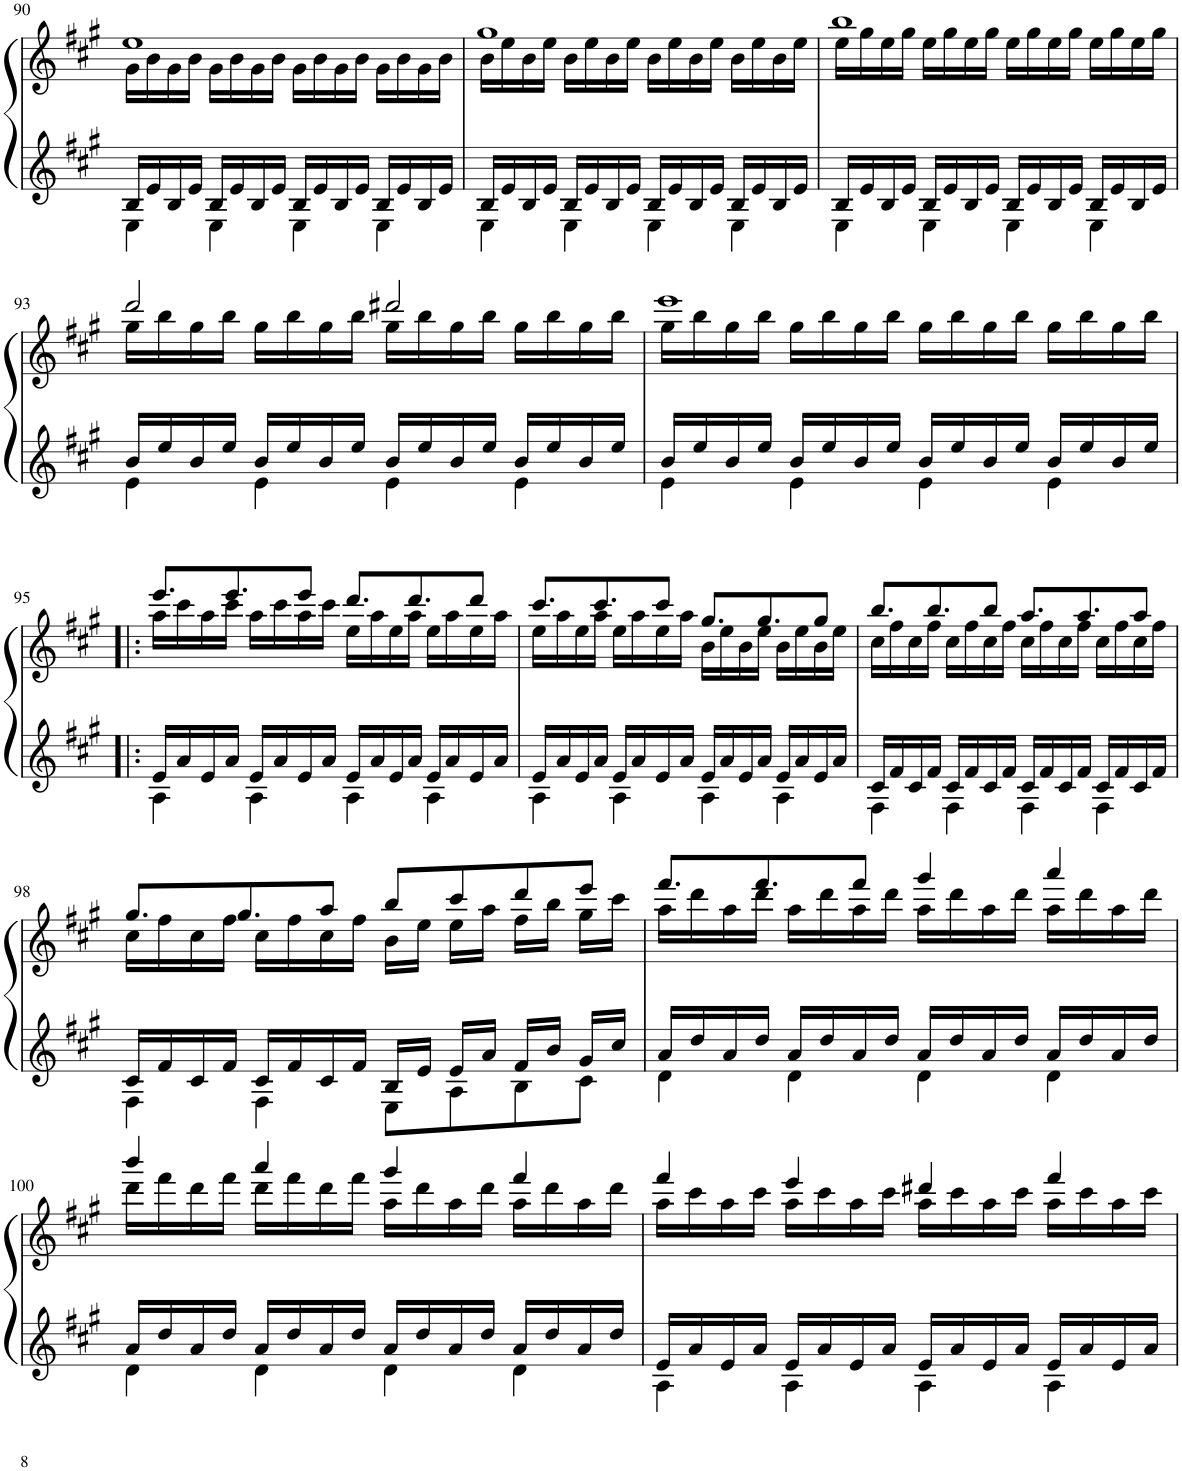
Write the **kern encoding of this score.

**kern	**kern
*part1	*part1
*staff2	*staff1
*I"Piano	*
*I'Pno.	*
!!LO:PB:g=z
*clefG2	*clefG2
*k[f#c#g#]	*k[f#c#g#]
*M4/4	*M4/4
=90	=90
*^	*^
16B/LL	4E\	1ee	16g#\LL
16e/	.	.	16b\
16B/	.	.	16g#\
16e/JJ	.	.	16b\JJ
16B/LL	4E\	.	16g#\LL
16e/	.	.	16b\
16B/	.	.	16g#\
16e/JJ	.	.	16b\JJ
16B/LL	4E\	.	16g#\LL
16e/	.	.	16b\
16B/	.	.	16g#\
16e/JJ	.	.	16b\JJ
16B/LL	4E\	.	16g#\LL
16e/	.	.	16b\
16B/	.	.	16g#\
16e/JJ	.	.	16b\JJ
=91	=91	=91	=91
16B/LL	4E\	1gg#	16b\LL
16e/	.	.	16ee\
16B/	.	.	16b\
16e/JJ	.	.	16ee\JJ
16B/LL	4E\	.	16b\LL
16e/	.	.	16ee\
16B/	.	.	16b\
16e/JJ	.	.	16ee\JJ
16B/LL	4E\	.	16b\LL
16e/	.	.	16ee\
16B/	.	.	16b\
16e/JJ	.	.	16ee\JJ
16B/LL	4E\	.	16b\LL
16e/	.	.	16ee\
16B/	.	.	16b\
16e/JJ	.	.	16ee\JJ
=92	=92	=92	=92
16B/LL	4E\	1bb	16ee\LL
16e/	.	.	16gg#\
16B/	.	.	16ee\
16e/JJ	.	.	16gg#\JJ
16B/LL	4E\	.	16ee\LL
16e/	.	.	16gg#\
16B/	.	.	16ee\
16e/JJ	.	.	16gg#\JJ
16B/LL	4E\	.	16ee\LL
16e/	.	.	16gg#\
16B/	.	.	16ee\
16e/JJ	.	.	16gg#\JJ
16B/LL	4E\	.	16ee\LL
16e/	.	.	16gg#\
16B/	.	.	16ee\
16e/JJ	.	.	16gg#\JJ
!!LO:LB:g=z	!!
=93	=93	=93	=93
16b/LL	4e\	2ddd/	16gg#\LL
16ee/	.	.	16bb\
16b/	.	.	16gg#\
16ee/JJ	.	.	16bb\JJ
16b/LL	4e\	.	16gg#\LL
16ee/	.	.	16bb\
16b/	.	.	16gg#\
16ee/JJ	.	.	16bb\JJ
16b/LL	4e\	2ddd#X/	16gg#\LL
16ee/	.	.	16bb\
16b/	.	.	16gg#\
16ee/JJ	.	.	16bb\JJ
16b/LL	4e\	.	16gg#\LL
16ee/	.	.	16bb\
16b/	.	.	16gg#\
16ee/JJ	.	.	16bb\JJ
=94	=94	=94	=94
16b/LL	4e\	1eee	16gg#\LL
16ee/	.	.	16bb\
16b/	.	.	16gg#\
16ee/JJ	.	.	16bb\JJ
16b/LL	4e\	.	16gg#\LL
16ee/	.	.	16bb\
16b/	.	.	16gg#\
16ee/JJ	.	.	16bb\JJ
16b/LL	4e\	.	16gg#\LL
16ee/	.	.	16bb\
16b/	.	.	16gg#\
16ee/JJ	.	.	16bb\JJ
16b/LL	4e\	.	16gg#\LL
16ee/	.	.	16bb\
16b/	.	.	16gg#\
16ee/JJ	.	.	16bb\JJ
!!LO:LB:g=z	!!
=95!|:	=95!|:	=95!|:	=95!|:
16e/LL	4A\	8.eee/L	16aa\LL
16a/	.	.	16ccc#\
16e/	.	.	16aa\
16a/JJ	.	8.eee/	16ccc#\JJ
16e/LL	4A\	.	16aa\LL
16a/	.	.	16ccc#\
16e/	.	8eee/J	16aa\
16a/JJ	.	.	16ccc#\JJ
16e/LL	4A\	8.ddd/L	16ee\LL
16a/	.	.	16aa\
16e/	.	.	16ee\
16a/JJ	.	8.ddd/	16aa\JJ
16e/LL	4A\	.	16ee\LL
16a/	.	.	16aa\
16e/	.	8ddd/J	16ee\
16a/JJ	.	.	16aa\JJ
=96	=96	=96	=96
16e/LL	4A\	8.ccc#/L	16ee\LL
16a/	.	.	16aa\
16e/	.	.	16ee\
16a/JJ	.	8.ccc#/	16aa\JJ
16e/LL	4A\	.	16ee\LL
16a/	.	.	16aa\
16e/	.	8ccc#/J	16ee\
16a/JJ	.	.	16aa\JJ
16e/LL	4A\	8.gg#/L	16b\LL
16a/	.	.	16ee\
16e/	.	.	16b\
16a/JJ	.	8.gg#/	16ee\JJ
16e/LL	4A\	.	16b\LL
16a/	.	.	16ee\
16e/	.	8gg#/J	16b\
16a/JJ	.	.	16ee\JJ
=97	=97	=97	=97
16c#/LL	4F#\	8.bb/L	16cc#\LL
16f#/	.	.	16ff#\
16c#/	.	.	16cc#\
16f#/JJ	.	8.bb/	16ff#\JJ
16c#/LL	4F#\	.	16cc#\LL
16f#/	.	.	16ff#\
16c#/	.	8bb/J	16cc#\
16f#/JJ	.	.	16ff#\JJ
16c#/LL	4F#\	8.aa/L	16cc#\LL
16f#/	.	.	16ff#\
16c#/	.	.	16cc#\
16f#/JJ	.	8.aa/	16ff#\JJ
16c#/LL	4F#\	.	16cc#\LL
16f#/	.	.	16ff#\
16c#/	.	8aa/J	16cc#\
16f#/JJ	.	.	16ff#\JJ
!!LO:LB:g=z	!!
=98	=98	=98	=98
16c#/LL	4F#\	8.gg#/L	16cc#\LL
16f#/	.	.	16ff#\
16c#/	.	.	16cc#\
16f#/JJ	.	8.gg#/	16ff#\JJ
16c#/LL	4F#\	.	16cc#\LL
16f#/	.	.	16ff#\
16c#/	.	8aa/J	16cc#\
16f#/JJ	.	.	16ff#\JJ
16B/LL	8E\L	8bb/L	16b\LL
16e/JJ	.	.	16ee\JJ
16e/LL	8A\	8ccc#/	16ee\LL
16a/JJ	.	.	16aa\JJ
16f#/LL	8B\	8ddd/	16ff#\LL
16b/JJ	.	.	16bb\JJ
16g#/LL	8c#\J	8eee/J	16gg#\LL
16cc#/JJ	.	.	16ccc#\JJ
=99	=99	=99	=99
16a/LL	4d\	8.fff#/L	16aa\LL
16dd/	.	.	16ddd\
16a/	.	.	16aa\
16dd/JJ	.	8.fff#/	16ddd\JJ
16a/LL	4d\	.	16aa\LL
16dd/	.	.	16ddd\
16a/	.	8fff#/J	16aa\
16dd/JJ	.	.	16ddd\JJ
16a/LL	4d\	4ggg#/	16aa\LL
16dd/	.	.	16ddd\
16a/	.	.	16aa\
16dd/JJ	.	.	16ddd\JJ
16a/LL	4d\	4aaa/	16aa\LL
16dd/	.	.	16ddd\
16a/	.	.	16aa\
16dd/JJ	.	.	16ddd\JJ
!!LO:LB:g=z	!!
=100	=100	=100	=100
16a/LL	4d\	4bbb/	16ddd\LL
16dd/	.	.	16fff#\
16a/	.	.	16ddd\
16dd/JJ	.	.	16fff#\JJ
16a/LL	4d\	4aaa/	16ddd\LL
16dd/	.	.	16fff#\
16a/	.	.	16ddd\
16dd/JJ	.	.	16fff#\JJ
16a/LL	4d\	4ggg#/	16aa\LL
16dd/	.	.	16ddd\
16a/	.	.	16aa\
16dd/JJ	.	.	16ddd\JJ
16a/LL	4d\	4fff#/	16aa\LL
16dd/	.	.	16ddd\
16a/	.	.	16aa\
16dd/JJ	.	.	16ddd\JJ
=101	=101	=101	=101
16e/LL	4A\	4fff#/	16aa\LL
16a/	.	.	16ccc#\
16e/	.	.	16aa\
16a/JJ	.	.	16ccc#\JJ
16e/LL	4A\	4eee/	16aa\LL
16a/	.	.	16ccc#\
16e/	.	.	16aa\
16a/JJ	.	.	16ccc#\JJ
16e/LL	4A\	4ddd#X/	16aa\LL
16a/	.	.	16ccc#\
16e/	.	.	16aa\
16a/JJ	.	.	16ccc#\JJ
16e/LL	4A\	4fff#/	16aa\LL
16a/	.	.	16ccc#\
16e/	.	.	16aa\
16a/JJ	.	.	16ccc#\JJ
*v	*v	*	*
*	*v	*v
=	=
*-	*-
